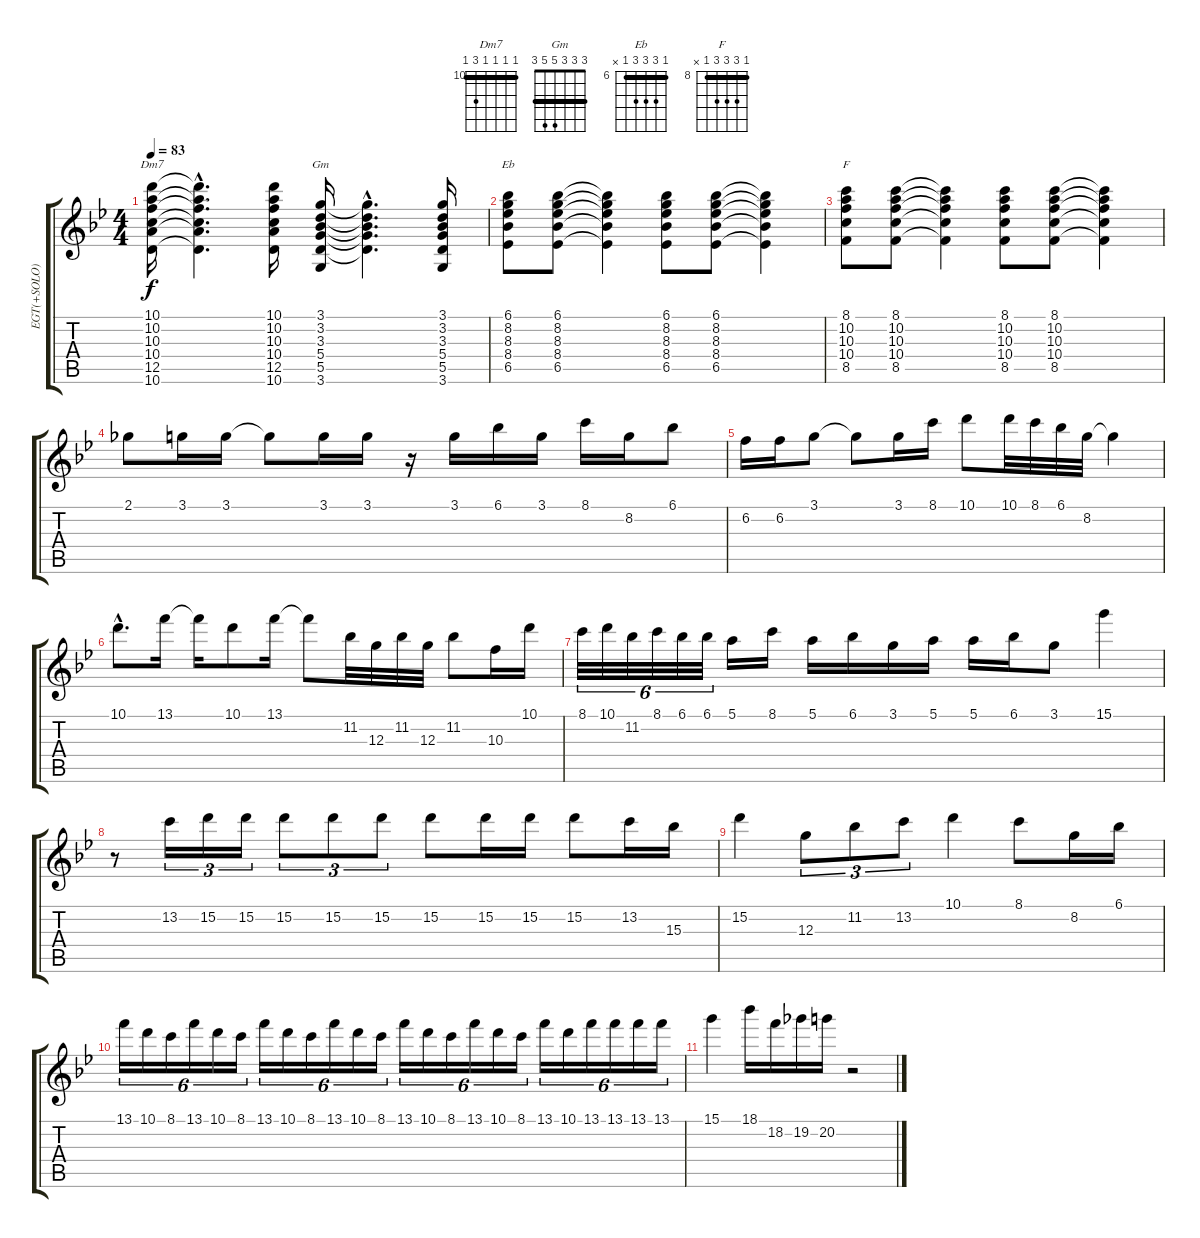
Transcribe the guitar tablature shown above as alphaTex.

\track ("EGT(+SOLO)" "EGT(+SOLO)") {instrument distortionguitar}
\staff {score tabs}
\tuning (E4 B3 G3 D3 A2 E2) {hide}
\chord ("Dm7" 10 10 10 10 12 10) {firstfret 10 barre 10}
\chord ("Gm" 3 3 3 5 5 3) {barre 3}
\chord ("Eb" 6 8 8 8 6 x) {firstfret 6 barre 6}
\chord ("F" 8 10 10 10 8 x) {firstfret 8 barre 8}
\ts (4 4)
\tempo 83
\clef g2
\ks gminor
(10.1 10.2 10.3 10.4 12.5 10.6).16{ch "Dm7" dy f} (10.1{hac t} 10.2{hac t} 10.3{hac t} 10.4{hac t} 12.5{hac t} 10.6{hac t}).4{d} (10.1 10.2 10.3 10.4 12.5 10.6).16 (3.1 3.2 3.3 5.4 5.5 3.6).16{ch "Gm"} (3.1{hac t} 3.2{hac t} 3.3{hac t} 5.4{hac t} 5.5{hac t}).4{d} (3.1 3.2 3.3 5.4 5.5 3.6).16 |
(6.1 8.2 8.3 8.4 6.5).8{ch "Eb"} (6.1 8.2 8.3 8.4 6.5).8 (6.1{t} 8.2{t} 8.3{t} 8.4{t} 6.5{t}).4 (6.1 8.2 8.3 8.4 6.5).8 (6.1 8.2 8.3 8.4 6.5).8 (6.1{t} 8.2{t} 8.3{t} 8.4{t} 6.5{t}).4 |
(8.1 10.2 10.3 10.4 8.5).8{ch "F"} (8.1 10.2 10.3 10.4 8.5).8 (8.1{t} 10.2{t} 10.3{t} 10.4{t} 8.5{t}).4 (8.1 10.2 10.3 10.4 8.5).8 (8.1 10.2 10.3 10.4 8.5).8 (8.1{t} 10.2{t} 10.3{t} 10.4{t} 8.5{t}).4 |
2.1.8 3.1.16 3.1.16 3.1{t}.8 3.1.16 3.1.16 r.16 3.1.16 6.1.16 3.1.16 8.1.16 8.2.16 6.1.8 |
6.2.16 6.2.16 3.1.8 3.1{t}.8 3.1.16 8.1.16 10.1.8 10.1.32 8.1.32 6.1.32 8.2.32 8.2{t}.4 |
10.1{hac}.8{d} 13.1.16 13.1{t}.16 10.1.8 13.1.16 13.1{t}.8 11.2.32 12.3.32 11.2.32 12.3.32 11.2.8 10.3.16 10.1.16 |
8.1.32{tu (6 4)} 10.1.32{tu (6 4)} 11.2.32{tu (6 4)} 8.1.32{tu (6 4)} 6.1.32{tu (6 4)} 6.1.32{tu (6 4)} 5.1.16 8.1.16 5.1.16 6.1.16 3.1.16 5.1.16 5.1.16 6.1.16 3.1.8 15.1.4 |
r.8 13.2.16{tu (3 2)} 15.2.16{tu (3 2)} 15.2.16{tu (3 2)} 15.2.8{tu (3 2)} 15.2.8{tu (3 2)} 15.2.8{tu (3 2)} 15.2.8 15.2.16 15.2.16 15.2.8 13.2.16 15.3.16 |
15.2.4 12.3.8{tu (3 2)} 11.2.8{tu (3 2)} 13.2.8{tu (3 2)} 10.1.4 8.1.8 8.2.16 6.1.16 |
13.1.16{tu (6 4)} 10.1.16{tu (6 4)} 8.1.16{tu (6 4)} 13.1.16{tu (6 4)} 10.1.16{tu (6 4)} 8.1.16{tu (6 4)} 13.1.16{tu (6 4)} 10.1.16{tu (6 4)} 8.1.16{tu (6 4)} 13.1.16{tu (6 4)} 10.1.16{tu (6 4)} 8.1.16{tu (6 4)} 13.1.16{tu (6 4)} 10.1.16{tu (6 4)} 8.1.16{tu (6 4)} 13.1.16{tu (6 4)} 10.1.16{tu (6 4)} 8.1.16{tu (6 4)} 13.1.16{tu (6 4)} 10.1.16{tu (6 4)} 13.1.16{tu (6 4)} 13.1.16{tu (6 4)} 13.1.16{tu (6 4)} 13.1.16{tu (6 4)} |
15.1.4 18.1.16 18.2.16 19.2.16 20.2.16 r.2
